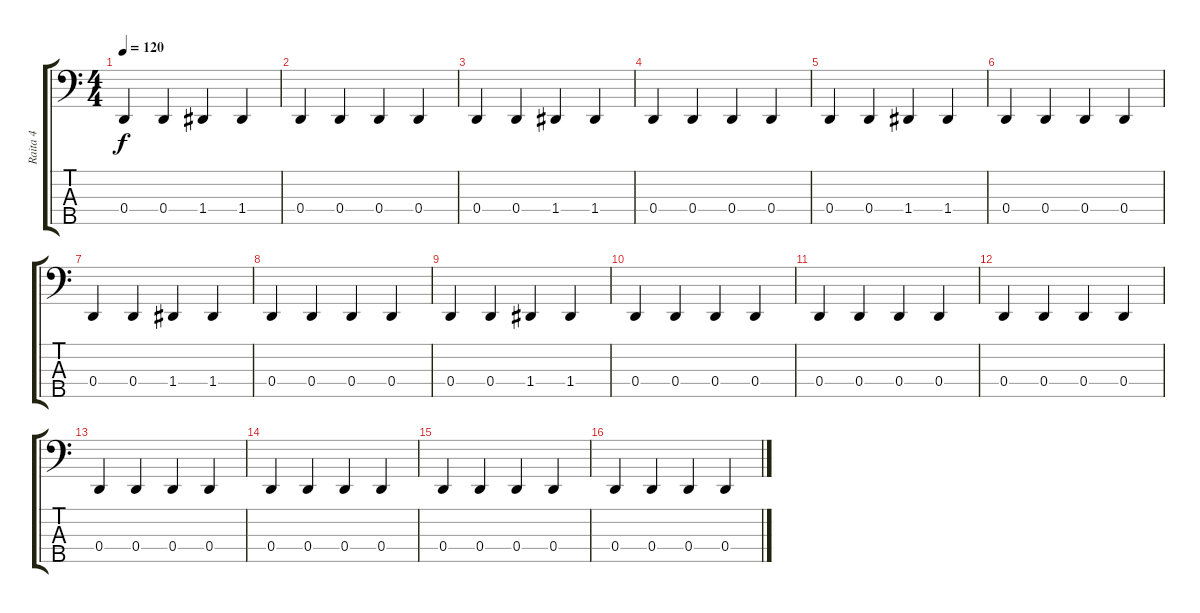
\track ("Raita 4" "Raita 4") {instrument electricbasspick}
\staff {score tabs}
\tuning (F2 C2 G1 D1 G0) {hide}
\ts (4 4)
\tempo 120
\clef f4
\ks c
0.4.4{dy f} 0.4.4 1.4.4 1.4.4 |
0.4.4 0.4.4 0.4.4 0.4.4 |
0.4.4 0.4.4 1.4.4 1.4.4 |
0.4.4 0.4.4 0.4.4 0.4.4 |
0.4.4 0.4.4 1.4.4 1.4.4 |
0.4.4 0.4.4 0.4.4 0.4.4 |
0.4.4 0.4.4 1.4.4 1.4.4 |
0.4.4 0.4.4 0.4.4 0.4.4 |
0.4.4 0.4.4 1.4.4 1.4.4 |
0.4.4 0.4.4 0.4.4 0.4.4 |
0.4.4 0.4.4 0.4.4 0.4.4 |
0.4.4 0.4.4 0.4.4 0.4.4 |
0.4.4 0.4.4 0.4.4 0.4.4 |
0.4.4 0.4.4 0.4.4 0.4.4 |
0.4.4 0.4.4 0.4.4 0.4.4 |
0.4.4 0.4.4 0.4.4 0.4.4
